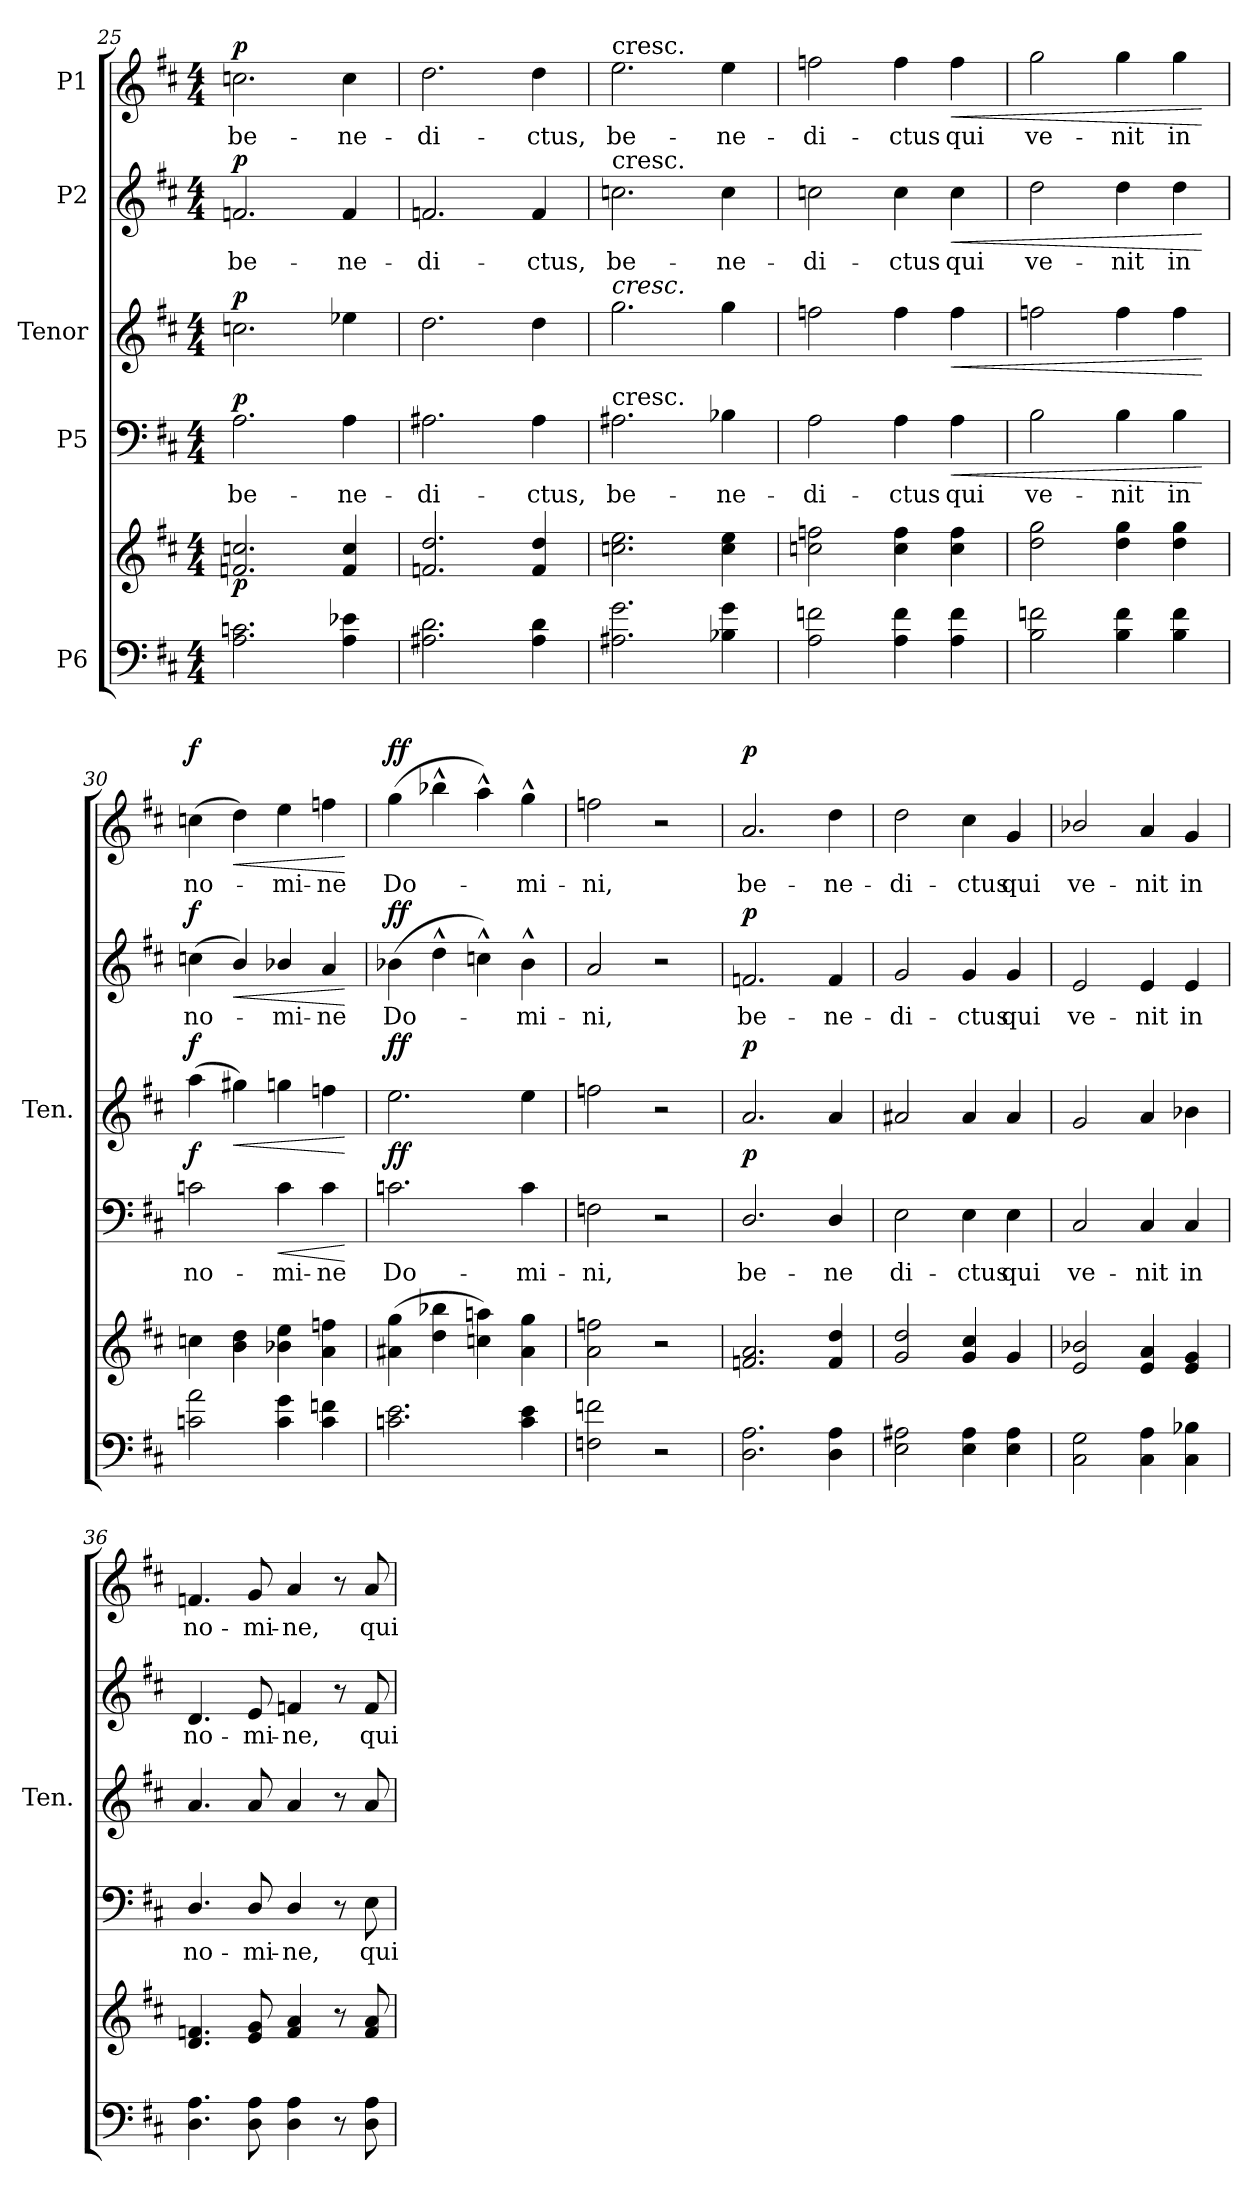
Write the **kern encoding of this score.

**kern	**kern	**dynam	**kern	**text	**dynam	**kern	**dynam	**kern	**text	**dynam	**kern	**text	**dynam
*part5	*part5	*part5	*part4	*part4	*part4	*part3	*part3	*part2	*part2	*part2	*part1	*part1	*part1
*staff6	*staff5	*staff5/6	*staff4	*staff4	*staff4	*staff3	*staff3	*staff2	*staff2	*staff2	*staff1	*staff1	*staff1
*I"P6	*	*	*I"P5	*	*	*I"Tenor	*	*I"P2	*	*	*I"P1	*	*
*	*	*	*	*	*	*I'Ten.	*	*	*	*	*	*	*
*clefF4	*clefG2	*	*clefF4	*	*	*clefG2	*	*clefG2	*	*	*clefG2	*	*
*	*	*	*	*	*	*ITrd7c12	*	*	*	*	*	*	*
*k[f#c#]	*k[f#c#]	*	*k[f#c#]	*	*	*k[f#c#]	*	*k[f#c#]	*	*	*k[f#c#]	*	*
*D:	*D:	*	*D:	*	*	*D:	*	*D:	*	*	*D:	*	*
*M4/4	*M4/4	*	*M4/4	*	*	*M4/4	*	*M4/4	*	*	*M4/4	*	*
=25	=25	=25	=25	=25	=25	=25	=25	=25	=25	=25	=25	=25	=25
!	!	!LO:DY:b	!	!LO:LY:b	!LO:DY:a	!	!LO:DY:a	!	!LO:LY:b	!LO:DY:a	!	!LO:LY:b	!LO:DY:a
2.A\ 2.cn\	2.fn/ 2.ccn/	p	2.A\	be-	p	2.cn\	p	2.fn/	be-	p	2.ccn\	be-	p
!	!	!	!	!LO:LY:b	!	!	!	!	!LO:LY:b	!	!	!LO:LY:b	!
4A\ 4e-X\	4f/ 4cc/	.	4A\	-ne-	.	4e-X\	.	4f/	-ne-	.	4cc\	-ne-	.
=26	=26	=26	=26	=26	=26	=26	=26	=26	=26	=26	=26	=26	=26
!	!	!	!	!LO:LY:b	!	!	!	!	!LO:LY:b	!	!	!LO:LY:b	!
2.A#X\ 2.d\	2.fn/ 2.dd/	.	2.A#X\	-di-	.	2.d\	.	2.fn/	-di-	.	2.dd\	-di-	.
!	!	!	!	!LO:LY:b	!	!	!	!	!LO:LY:b	!	!	!LO:LY:b	!
4A#\ 4d\	4f/ 4dd/	.	4A#\	-ctus,	.	4d\	.	4f/	-ctus,	.	4dd\	-ctus,	.
=27	=27	=27	=27	=27	=27	=27	=27	=27	=27	=27	=27	=27	=27
!	!	!	!	!	!	!	!	!	!	!	!LO:TX:a:t=cresc.	!	!
!	!	!	!	!	!	!	!	!LO:TX:a:t=cresc.	!	!	!	!	!
!	!	!	!	!	!	!LO:TX:a:i:t=cresc.	!	!	!	!	!	!	!
!	!	!	!LO:TX:a:t=cresc.	!	!	!	!	!	!	!	!	!	!
!	!	!	!	!LO:LY:b	!	!	!	!	!LO:LY:b	!	!	!LO:LY:b	!
2.A#X\ 2.g\	2.ccn\ 2.ee\	.	2.A#X\	be-	.	2.g\	.	2.ccn\	be-	.	2.ee\	be-	.
!	!	!	!	!LO:LY:b	!	!	!	!	!LO:LY:b	!	!	!LO:LY:b	!
4B-X\ 4g\	4cc\ 4ee\	.	4B-X\	-ne-	.	4g\	.	4cc\	-ne-	.	4ee\	-ne-	.
=28	=28	=28	=28	=28	=28	=28	=28	=28	=28	=28	=28	=28	=28
!	!	!	!	!LO:LY:b	!	!	!	!	!LO:LY:b	!	!	!LO:LY:b	!
2A\ 2fn\	2ccn\ 2ffn\	.	2A\	-di-	.	2fn\	.	2ccn\	-di-	.	2ffn\	-di-	.
!	!	!	!	!LO:LY:b	!	!	!	!	!LO:LY:b	!	!	!LO:LY:b	!
4A\ 4f\	4cc\ 4ff\	.	4A\	-ctus	.	4f\	.	4cc\	-ctus	.	4ff\	-ctus	.
!	!	!	!	!LO:LY:b	!LO:HP:b	!	!LO:HP:b	!	!LO:LY:b	!LO:HP:b	!	!LO:LY:b	!LO:HP:b
4A\ 4f\	4cc\ 4ff\	.	4A\	qui	<	4f\	<	4cc\	qui	<	4ff\	qui	<
=29	=29	=29	=29	=29	=29	=29	=29	=29	=29	=29	=29	=29	=29
!	!	!	!	!LO:LY:b	!	!	!	!	!LO:LY:b	!	!	!LO:LY:b	!
2B\ 2fn\	2dd\ 2gg\	.	2B\	ve-	.	2fn\	.	2dd\	ve-	.	2gg\	ve-	.
!	!	!	!	!LO:LY:b	!	!	!	!	!LO:LY:b	!	!	!LO:LY:b	!
4B\ 4f\	4dd\ 4gg\	.	4B\	-nit	.	4f\	.	4dd\	-nit	.	4gg\	-nit	.
!	!	!	!	!LO:LY:b	!	!	!	!	!LO:LY:b	!	!	!LO:LY:b	!
4B\ 4f\	4dd\ 4gg\	.	4B\	in	.	4f\	.	4dd\	in	.	4gg\	in	.
.	.	.	.	.	[	.	[	.	.	[	.	.	[
=30	=30	=30	=30	=30	=30	=30	=30	=30	=30	=30	=30	=30	=30
!	!	!	!	!LO:LY:b	!LO:DY:a	!	!LO:DY:a	!	!LO:LY:b	!LO:DY:a	!	!LO:LY:b	!LO:DY:a
2cn\ 2a\	4ccn\	.	2cn\	no-	f	(>4a\	f	(>4ccn\	no-	f	(>4ccn\	no-	f
!	!	!	!	!	!	!	!LO:HP:b	!	!	!LO:HP:b	!	!	!LO:HP:b
.	4b\ 4dd\	.	.	.	.	4g#X\)	<	4b/)	.	<	4dd\)	.	<
!	!	!	!	!LO:LY:b	!LO:HP:b	!	!	!	!LO:LY:b	!	!	!LO:LY:b	!
4c\ 4g\	4b-X\ 4ee\	.	4c\	-mi-	<	4gn\	.	4b-X/	-mi-	.	4ee\	-mi-	.
!	!	!	!	!LO:LY:b	!	!	!	!	!LO:LY:b	!	!	!LO:LY:b	!
4c\ 4fn\	4a\ 4ffn\	.	4c\	-ne	.	4fn\	.	4a/	-ne	.	4ffn\	-ne	.
.	.	.	.	.	[	.	[	.	.	[	.	.	[
=31	=31	=31	=31	=31	=31	=31	=31	=31	=31	=31	=31	=31	=31
!	!	!	!	!LO:LY:b	!LO:DY:a	!	!LO:DY:a	!	!LO:LY:b	!LO:DY:a	!	!LO:LY:b	!LO:DY:a
2.cn\ 2.e\	(>4a#X\ 4gg\	.	2.cn\	Do-	ff	2.e\	ff	(>4b-X\	Do-	ff	(>4gg\	Do-	ff
.	4dd\ 4bb-X\	.	.	.	.	.	.	4dd^^\	.	.	4bb-X^^\	.	.
.	4ccn\ 4aani\)	.	.	.	.	.	.	4ccn^^\)	.	.	4aa^^\)	.	.
!	!	!	!	!LO:LY:b	!	!	!	!	!LO:LY:b	!	!	!LO:LY:b	!
4c\ 4e\	4a#\ 4gg\	.	4c\	-mi-	.	4e\	.	4b-^^\	-mi-	.	4gg^^\	-mi-	.
=32	=32	=32	=32	=32	=32	=32	=32	=32	=32	=32	=32	=32	=32
!	!	!	!	!LO:LY:b	!	!	!	!	!LO:LY:b	!	!	!LO:LY:b	!
2Fn\ 2fn\	2a\ 2ffn\	.	2Fn\	-ni,	.	2fn\	.	2a/	-ni,	.	2ffn\	-ni,	.
2r	2r	.	2r	.	.	2r	.	2r	.	.	2r	.	.
=33	=33	=33	=33	=33	=33	=33	=33	=33	=33	=33	=33	=33	=33
!	!	!	!	!LO:LY:b	!LO:DY:a	!	!LO:DY:a	!	!LO:LY:b	!LO:DY:a	!	!LO:LY:b	!LO:DY:a
2.D\ 2.A\	2.fn/ 2.a/	.	2.D/	be-	p	2.A/	p	2.fn/	be-	p	2.a/	be-	p
!	!	!	!	!LO:LY:b	!	!	!	!	!LO:LY:b	!	!	!LO:LY:b	!
4D\ 4A\	4f/ 4dd/	.	4D/	-ne	.	4A/	.	4f/	-ne-	.	4dd\	-ne-	.
=34	=34	=34	=34	=34	=34	=34	=34	=34	=34	=34	=34	=34	=34
!	!	!	!	!LO:LY:b	!	!	!	!	!LO:LY:b	!	!	!LO:LY:b	!
2E\ 2A#X\	2g/ 2dd/	.	2E\	di-	.	2A#X/	.	2g/	-di-	.	2dd\	-di-	.
!	!	!	!	!LO:LY:b	!	!	!	!	!LO:LY:b	!	!	!LO:LY:b	!
4E\ 4A#\	4g/ 4cc#/	.	4E\	-ctus	.	4A#/	.	4g/	-ctus	.	4cc#\	-ctus	.
!	!	!	!	!LO:LY:b	!	!	!	!	!LO:LY:b	!	!	!LO:LY:b	!
4E\ 4A#\	4g/	.	4E\	qui	.	4A#/	.	4g/	qui	.	4g/	qui	.
=35	=35	=35	=35	=35	=35	=35	=35	=35	=35	=35	=35	=35	=35
!	!	!	!	!LO:LY:b	!	!	!	!	!LO:LY:b	!	!	!LO:LY:b	!
2C#\ 2G\	2e/ 2b-X/	.	2C#/	ve-	.	2G/	.	2e/	ve-	.	2b-X/	ve-	.
!	!	!	!	!LO:LY:b	!	!	!	!	!LO:LY:b	!	!	!LO:LY:b	!
4C#\ 4A\	4e/ 4a/	.	4C#/	-nit	.	4A/	.	4e/	-nit	.	4a/	-nit	.
!	!	!	!	!LO:LY:b	!	!	!	!	!LO:LY:b	!	!	!LO:LY:b	!
4C#\ 4B-X\	4e/ 4g/	.	4C#/	in	.	4B-X\	.	4e/	in	.	4g/	in	.
=36	=36	=36	=36	=36	=36	=36	=36	=36	=36	=36	=36	=36	=36
!	!	!	!	!LO:LY:b	!	!	!	!	!LO:LY:b	!	!	!LO:LY:b	!
4.D\ 4.A\	4.d/ 4.fn/	.	4.D/	no-	.	4.A/	.	4.d/	no-	.	4.fn/	no-	.
!	!	!	!	!LO:LY:b	!	!	!	!	!LO:LY:b	!	!	!LO:LY:b	!
8D\ 8A\	8e/ 8g/	.	8D/	-mi-	.	8A/	.	8e/	-mi-	.	8g/	-mi-	.
!	!	!	!	!LO:LY:b	!	!	!	!	!LO:LY:b	!	!	!LO:LY:b	!
4D\ 4A\	4f/ 4a/	.	4D/	-ne,	.	4A/	.	4fn/	-ne,	.	4a/	-ne,	.
8r	8r	.	8r	.	.	8r	.	8r	.	.	8r	.	.
!	!	!	!	!LO:LY:b	!	!	!	!	!LO:LY:b	!	!	!LO:LY:b	!
8D\ 8A\	8f/ 8a/	.	8E\	qui	.	8A/	.	8f/	qui	.	8a/	qui	.
=	=	=	=	=	=	=	=	=	=	=	=	=	=
*-	*-	*-	*-	*-	*-	*-	*-	*-	*-	*-	*-	*-	*-
